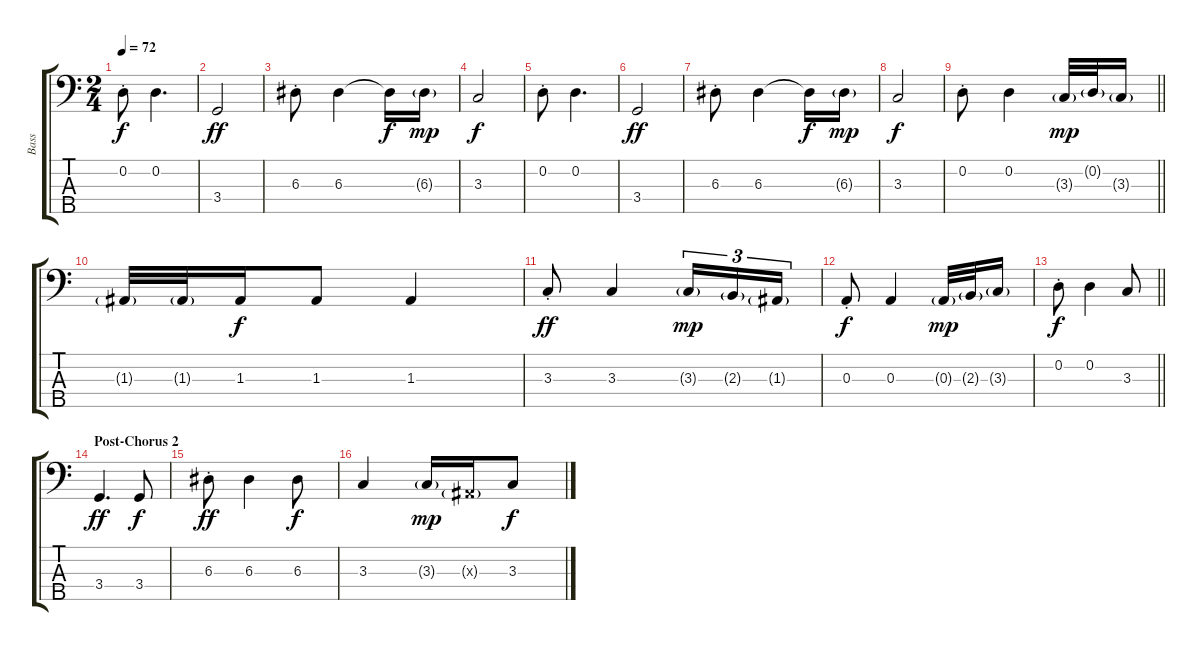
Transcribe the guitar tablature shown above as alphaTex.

\track ("Bass" "Bass") {instrument electricbassfinger}
\staff {score tabs}
\tuning (G2 D2 A1 E1 B0) {hide}
\ts (2 4)
\tempo 72
\clef f4
\ks c
0.2{st}.8{dy f} 0.2.4{d} |
3.4.2{dy ff} |
6.3{st}.8 6.3.4 6.3{t}.16{dy f} 6.3{g}.16{dy mp} |
3.3.2{dy f} |
0.2{st}.8 0.2.4{d} |
3.4.2{dy ff} |
6.3{st}.8 6.3.4 6.3{t}.16{dy f} 6.3{g}.16{dy mp} |
3.3.2{dy f} |
\barLineRight lightlight
0.2{st}.8 0.2.4 3.3{g}.32{dy mp} 0.2{g}.32 3.3{g}.16 |
1.3{g}.32 1.3{g}.32 1.3.16{dy f} 1.3.8 1.3.4 |
3.3{st}.8{dy ff} 3.3.4 3.3{g}.16{tu (3 2) dy mp} 2.3{g}.16{tu (3 2)} 1.3{g}.16{tu (3 2)} |
0.3{st}.8{dy f} 0.3.4 0.3{g}.32{dy mp} 2.3{g}.32 3.3{g}.16 |
\barLineRight lightlight
0.2{st}.8{dy f} 0.2.4 3.3.8 |
\section ("" "Post-Chorus 2")
3.4.4{d dy ff} 3.4.8{dy f} |
6.3{st}.8{dy ff} 6.3.4 6.3.8{dy f} |
3.3.4 3.3{g}.16{dy mp} 1.3{g x}.16 3.3.8{dy f}
